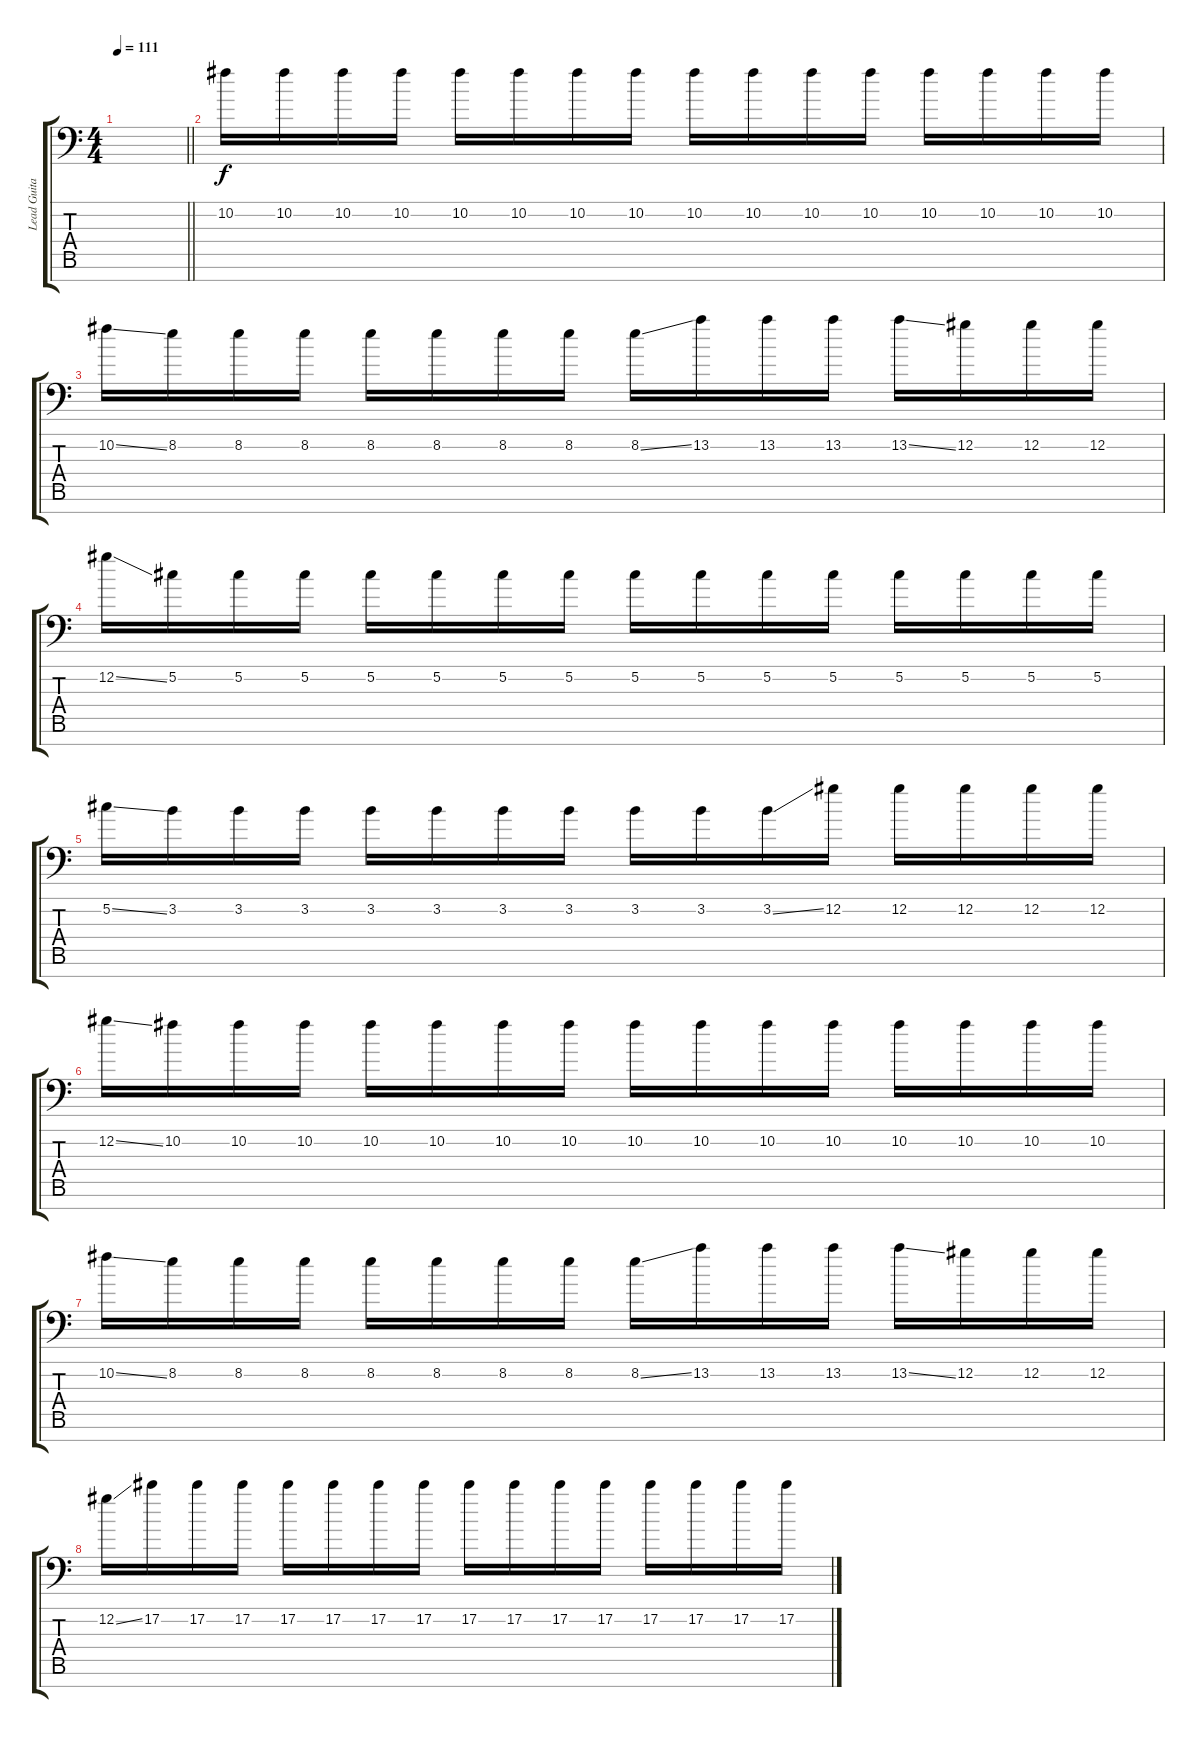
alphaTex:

\track ("Lead Guitar" "Lead Guita") {instrument distortionguitar}
\staff {score tabs}
\tuning (Db4 Ab3 Eb3 Db3 Ab2 Eb2 Gb1) {hide}
\ts (4 4)
\tempo 111
\clef f4
\barLineRight lightlight
\ks c
|
\section ("" "")
10.2.16{volume 10 instrument distortionguitar} 10.2.16 10.2.16 10.2.16 10.2.16 10.2.16 10.2.16 10.2.16 10.2.16 10.2.16 10.2.16 10.2.16 10.2.16 10.2.16 10.2.16 10.2.16 |
10.2{ss}.16 8.2.16 8.2.16 8.2.16 8.2.16 8.2.16 8.2.16 8.2.16 8.2{ss}.16 13.2.16 13.2.16 13.2.16 13.2{ss}.16 12.2.16 12.2.16 12.2.16 |
12.2{ss}.16 5.2.16 5.2.16 5.2.16 5.2.16 5.2.16 5.2.16 5.2.16 5.2.16 5.2.16 5.2.16 5.2.16 5.2.16 5.2.16 5.2.16 5.2.16 |
5.2{ss}.16 3.2.16 3.2.16 3.2.16 3.2.16 3.2.16 3.2.16 3.2.16 3.2.16 3.2.16 3.2{ss}.16 12.2.16 12.2.16 12.2.16 12.2.16 12.2.16 |
12.2{ss}.16 10.2.16 10.2.16 10.2.16 10.2.16 10.2.16 10.2.16 10.2.16 10.2.16 10.2.16 10.2.16 10.2.16 10.2.16 10.2.16 10.2.16 10.2.16 |
10.2{ss}.16 8.2.16 8.2.16 8.2.16 8.2.16 8.2.16 8.2.16 8.2.16 8.2{ss}.16 13.2.16 13.2.16 13.2.16 13.2{ss}.16 12.2.16 12.2.16 12.2.16 |
12.2{ss}.16 17.2.16 17.2.16 17.2.16 17.2.16 17.2.16 17.2.16 17.2.16 17.2.16 17.2.16 17.2.16 17.2.16 17.2.16 17.2.16 17.2.16 17.2.16
